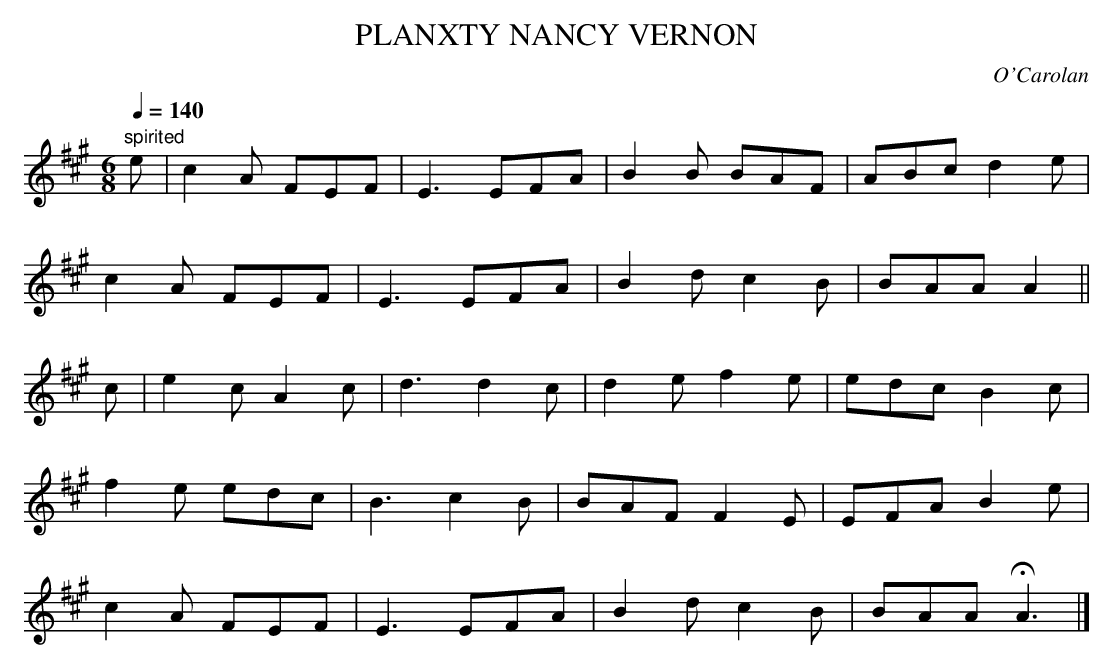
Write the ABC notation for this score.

X:1
T:PLANXTY NANCY VERNON
C:O'Carolan
Q:1/4=140
M:6/8
L:1/8
K:A
"spirited"
e|c2A FEF|E3EFA|B2B BAF|ABc d2e|
c2A FEF|E3EFA|B2d c2B|BAA A2||
c|e2c A2c|d3d2c|d2e f2e|edc B2c|
f2e edc|B3c2B|BAF F2E|EFA B2e|
c2A FEF|E3EFA|B2d c2B|BAA HA3|]
